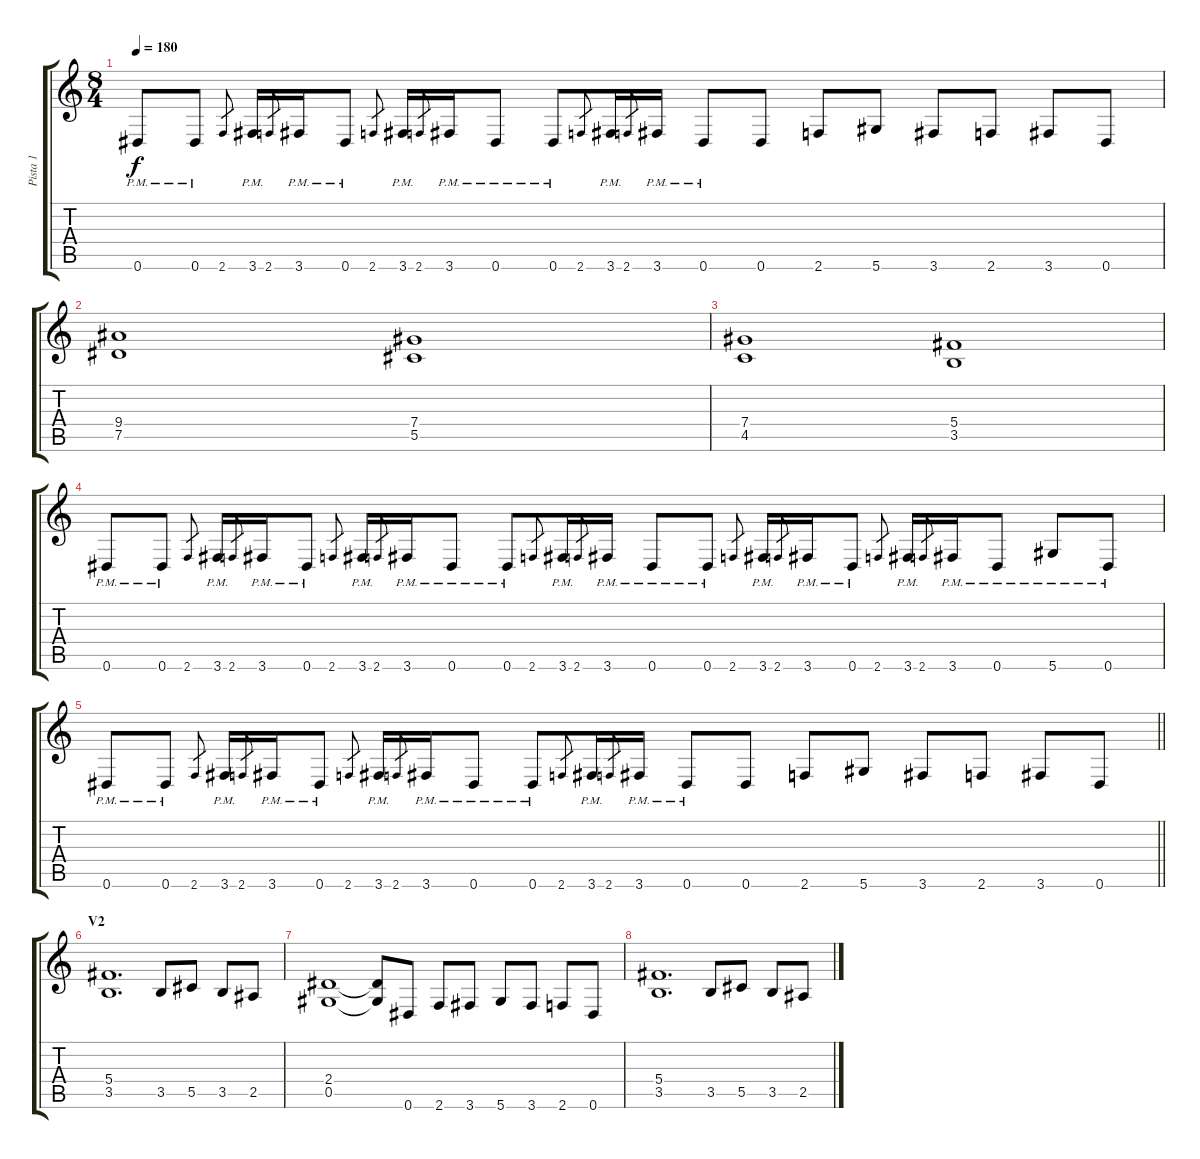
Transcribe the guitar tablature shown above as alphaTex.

\track ("Pista 1" "Pista 1") {instrument distortionguitar}
\staff {score tabs}
\tuning (Eb4 Bb3 Gb3 Db3 Ab2 Eb2) {hide}
\ts (8 4)
\tempo 180
\clef g2
\ks c
0.6{pm}.8{dy f} 0.6{pm}.8 2.6.8{gr} 3.6{pm}.16 2.6.8{gr} 3.6{pm}.16 0.6{pm}.8 2.6.8{gr} 3.6{pm}.16 2.6.8{gr} 3.6{pm}.16 0.6{pm}.8 0.6{pm}.8 2.6.8{gr} 3.6{pm}.16 2.6.8{gr} 3.6{pm}.16 0.6{pm}.8 0.6.8 2.6.8 5.6.8 3.6.8 2.6.8 3.6.8 0.6.8 |
(9.4 7.5).1 (7.4 5.5).1 |
(7.4 4.5).1 (5.4 3.5).1 |
0.6{pm}.8 0.6{pm}.8 2.6.8{gr} 3.6{pm}.16 2.6.8{gr} 3.6{pm}.16 0.6{pm}.8 2.6.8{gr} 3.6{pm}.16 2.6.8{gr} 3.6{pm}.16 0.6{pm}.8 0.6{pm}.8 2.6.8{gr} 3.6{pm}.16 2.6.8{gr} 3.6{pm}.16 0.6{pm}.8 0.6{pm}.8 2.6.8{gr} 3.6{pm}.16 2.6.8{gr} 3.6{pm}.16 0.6{pm}.8 2.6.8{gr} 3.6{pm}.16 2.6.8{gr} 3.6{pm}.16 0.6{pm}.8 5.6{pm}.8 0.6{pm}.8 |
\barLineRight lightlight
0.6{pm}.8 0.6{pm}.8 2.6.8{gr} 3.6{pm}.16 2.6.8{gr} 3.6{pm}.16 0.6{pm}.8 2.6.8{gr} 3.6{pm}.16 2.6.8{gr} 3.6{pm}.16 0.6{pm}.8 0.6{pm}.8 2.6.8{gr} 3.6{pm}.16 2.6.8{gr} 3.6{pm}.16 0.6{pm}.8 0.6.8 2.6.8 5.6.8 3.6.8 2.6.8 3.6.8 0.6.8 |
\section ("" "V2")
(5.4 3.5).1{d} 3.5.8 5.5.8 3.5.8 2.5.8 |
(2.4 0.5).1 (2.4{t} 0.5{t}).8 0.6.8 2.6.8 3.6.8 5.6.8 3.6.8 2.6.8 0.6.8 |
(5.4 3.5).1{d} 3.5.8 5.5.8 3.5.8 2.5.8
